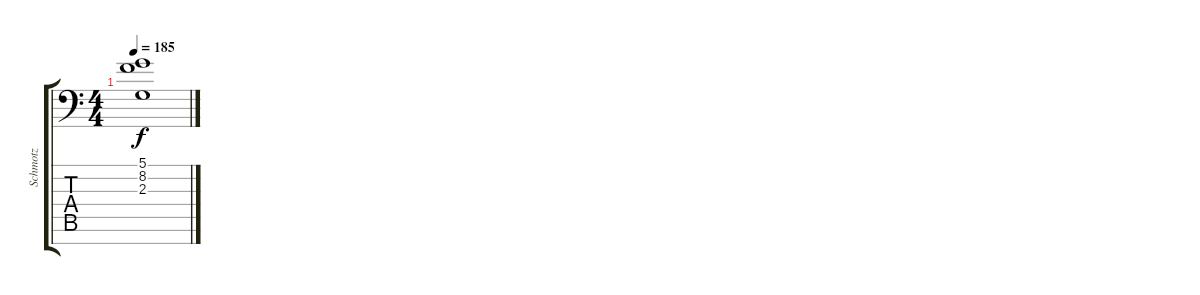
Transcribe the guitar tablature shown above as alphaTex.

\track ("Schmotz" "Schmotz") {instrument brightacousticpiano}
\staff {score tabs}
\tuning (D4 A3 F3 C3 G2 D2 A1) {hide}
\ts (4 4)
\tempo 185
\clef f4
\ks c
(5.1{t} 8.2{t} 2.3{t}).1{dy f}
